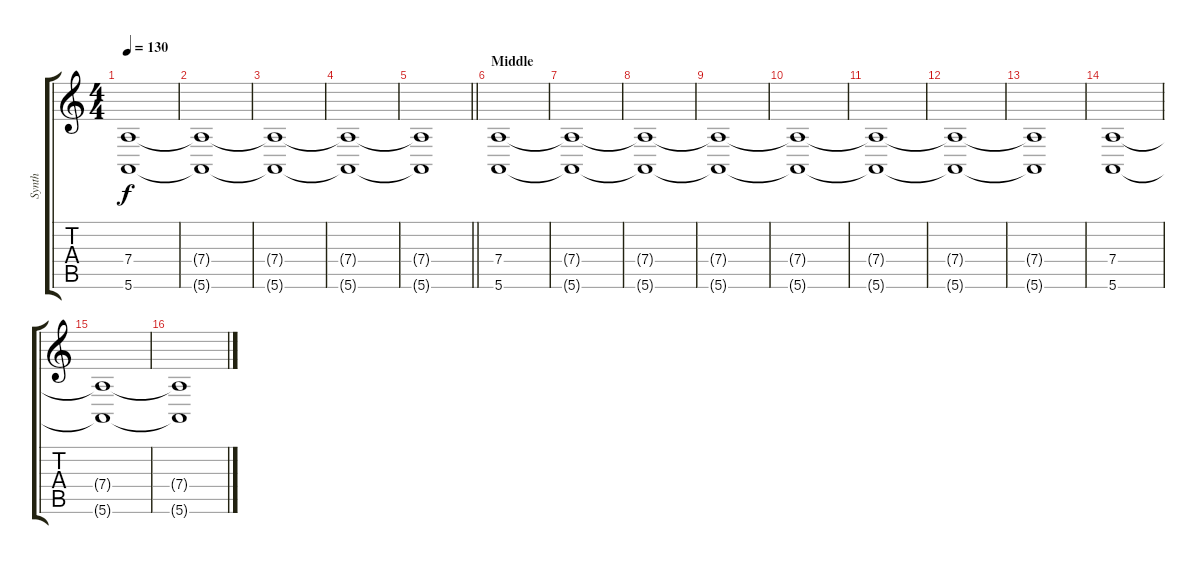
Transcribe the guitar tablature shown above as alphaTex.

\track ("Synth" "Synth") {instrument pad2warm}
\staff {score tabs}
\tuning (E4 B3 G3 D3 A2 E2) {hide}
\ts (4 4)
\tempo 130
\clef g2
\ks c
(7.4{t} 5.6{t}).1{dy f} |
(7.4{t} 5.6{t}).1 |
(7.4{t} 5.6{t}).1 |
(7.4{t} 5.6{t}).1 |
\barLineRight lightlight
(7.4{t} 5.6{t}).1 |
\section ("" "Middle")
(7.4 5.6).1{volume 11} |
(7.4{t} 5.6{t}).1 |
(7.4{t} 5.6{t}).1 |
(7.4{t} 5.6{t}).1 |
(7.4{t} 5.6{t}).1 |
(7.4{t} 5.6{t}).1 |
(7.4{t} 5.6{t}).1 |
(7.4{t} 5.6{t}).1 |
(7.4 5.6).1{volume 11} |
(7.4{t} 5.6{t}).1 |
(7.4{t} 5.6{t}).1
